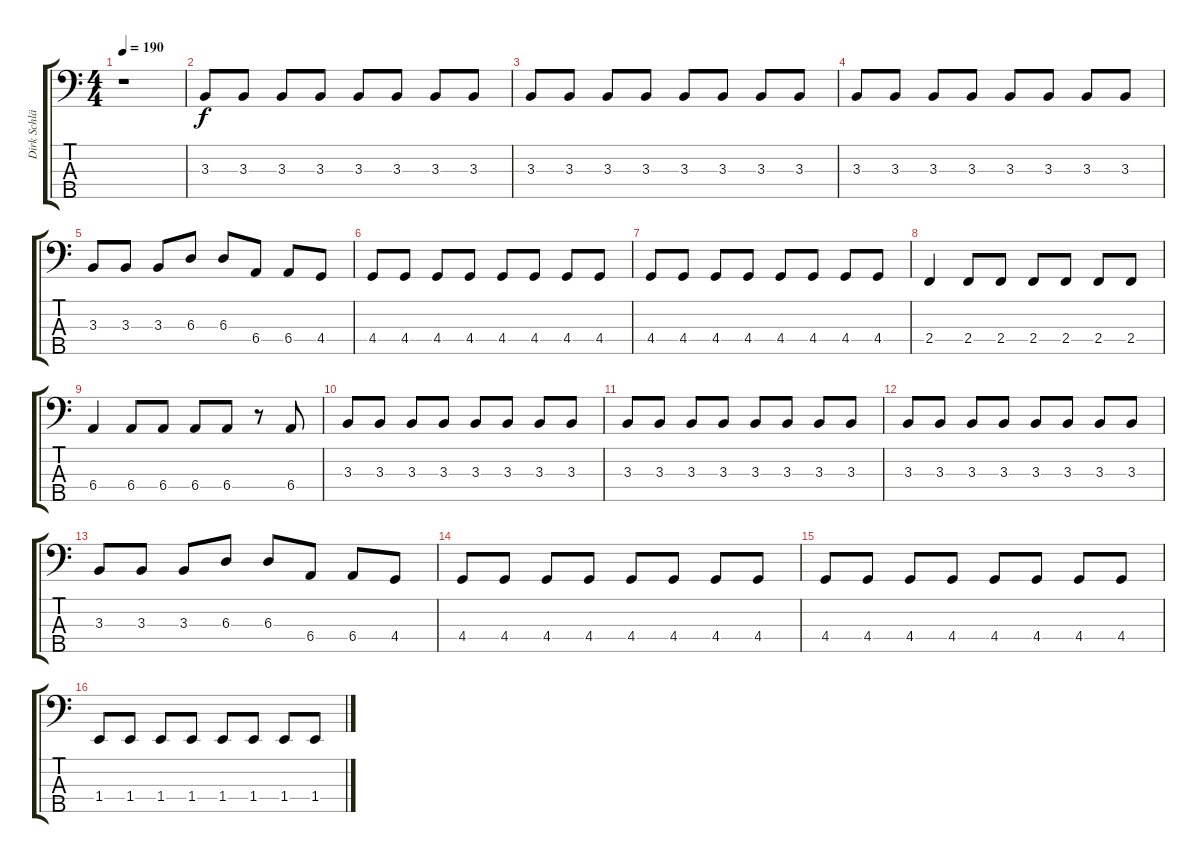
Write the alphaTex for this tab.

\track ("Dirk Schlächter" "Dirk Schlä") {instrument electricbasspick}
\staff {score tabs}
\tuning (Gb2 Db2 Ab1 Eb1 Bb0) {hide}
\ts (4 4)
\tempo 190
\clef f4
\ks c
r.1{dy f} |
3.3.8 3.3.8 3.3.8 3.3.8 3.3.8 3.3.8 3.3.8 3.3.8 |
3.3.8 3.3.8 3.3.8 3.3.8 3.3.8 3.3.8 3.3.8 3.3.8 |
3.3.8 3.3.8 3.3.8 3.3.8 3.3.8 3.3.8 3.3.8 3.3.8 |
3.3.8 3.3.8 3.3.8 6.3.8 6.3.8 6.4.8 6.4.8 4.4.8 |
4.4.8 4.4.8 4.4.8 4.4.8 4.4.8 4.4.8 4.4.8 4.4.8 |
4.4.8 4.4.8 4.4.8 4.4.8 4.4.8 4.4.8 4.4.8 4.4.8 |
2.4.4 2.4.8 2.4.8 2.4.8 2.4.8 2.4.8 2.4.8 |
6.4.4 6.4.8 6.4.8 6.4.8 6.4.8 r.8 6.4.8 |
3.3.8 3.3.8 3.3.8 3.3.8 3.3.8 3.3.8 3.3.8 3.3.8 |
3.3.8 3.3.8 3.3.8 3.3.8 3.3.8 3.3.8 3.3.8 3.3.8 |
3.3.8 3.3.8 3.3.8 3.3.8 3.3.8 3.3.8 3.3.8 3.3.8 |
3.3.8 3.3.8 3.3.8 6.3.8 6.3.8 6.4.8 6.4.8 4.4.8 |
4.4.8 4.4.8 4.4.8 4.4.8 4.4.8 4.4.8 4.4.8 4.4.8 |
4.4.8 4.4.8 4.4.8 4.4.8 4.4.8 4.4.8 4.4.8 4.4.8 |
1.4.8 1.4.8 1.4.8 1.4.8 1.4.8 1.4.8 1.4.8 1.4.8
